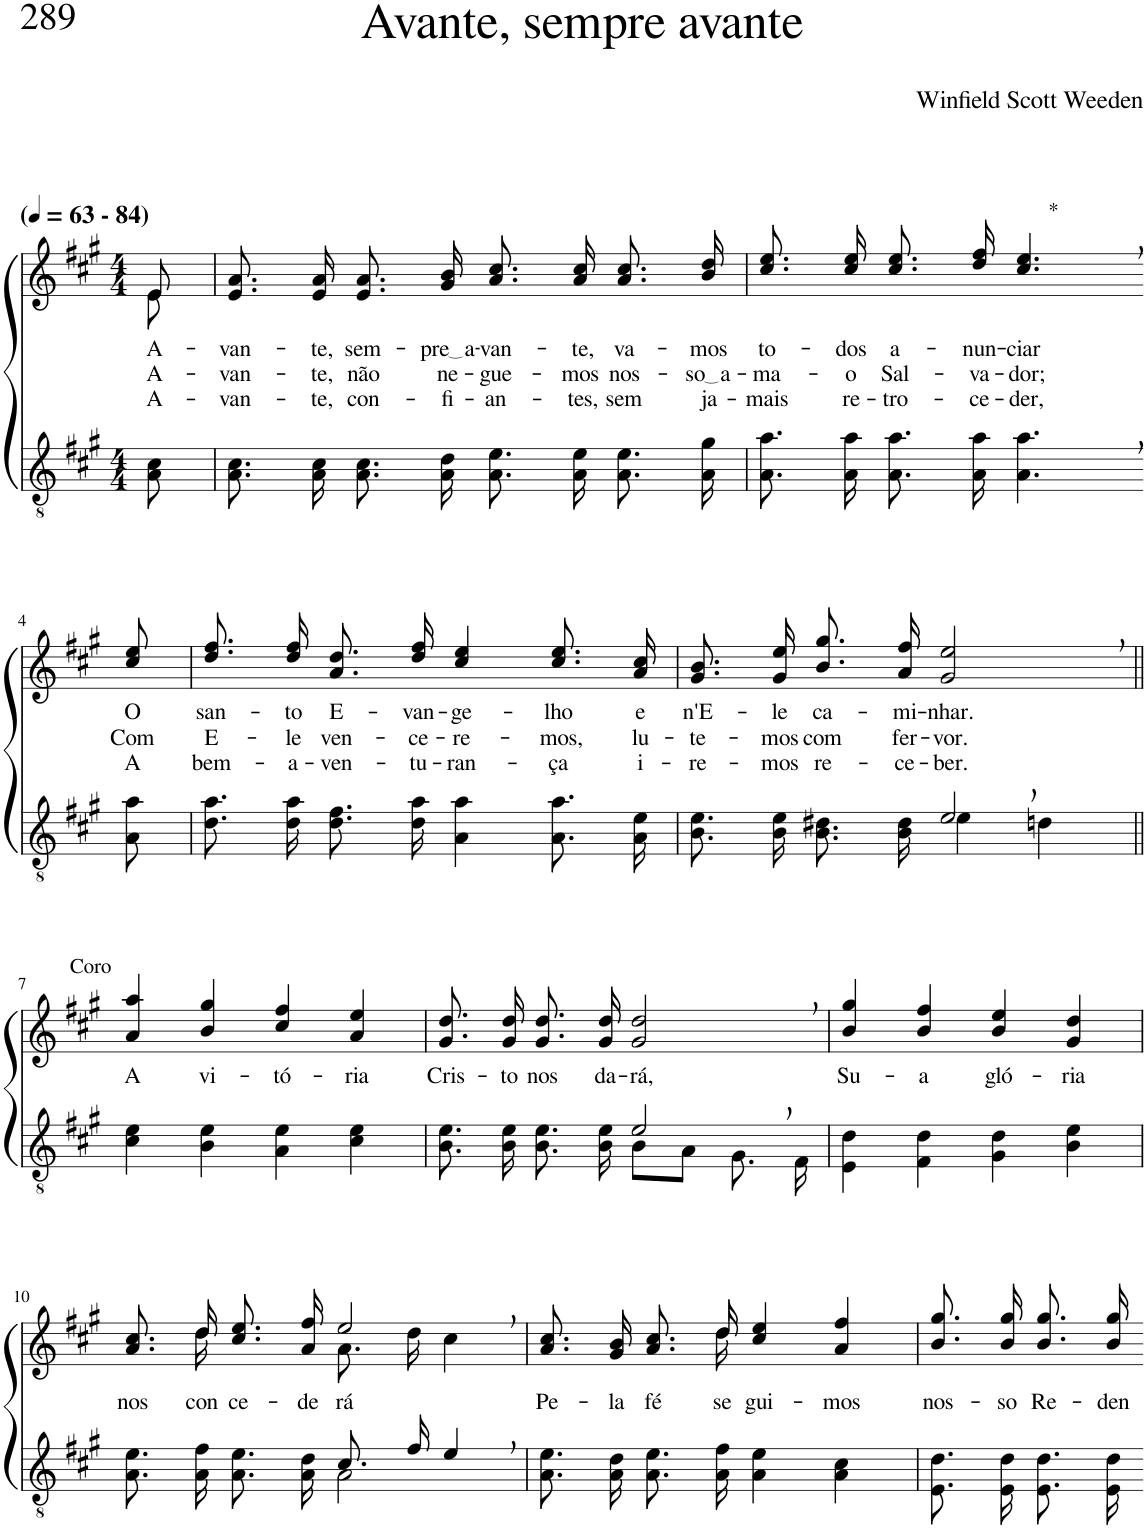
**kern	**kern	**text	**text	**text
*part2	*part1	*part1	*part1	*part1
*staff2	*staff1	*staff1	*staff1	*staff1
*I"Parte III e IV	*I"Parte I e II	*	*	*
*clefGv2	*clefG2	*	*	*
*Trd3c5	*Trd3c5	*	*	*
*k[f#c#g#]	*k[f#c#g#]	*	*	*
*M4/4	*M4/4	*	*	*
*MM63	*MM63	*	*	*
=1	=1	=1	=1	=1
!	!LO:TX:a:B:t=(	!	!	!
!	!LO:TX:a:B:t=- 84)	!	!	!
!	!	!LO:LY:b	!LO:LY:b	!LO:LY:b
*	*^	*	*	*
8A\ 8c#\	8e\	8e/	A-	A-	A-
=2	=2	=2	=2	=2	=2
!	!	!	!LO:LY:b	!LO:LY:b	!LO:LY:b
*	*v	*v	*	*	*
8.A\ 8.c#\	8.e/ 8.a/L	-van-	-van-	-van-
!	!	!LO:LY:b	!LO:LY:b	!LO:LY:b
16A\ 16c#\	16e/ 16a/Jk	-te,	-te,	-te,
!	!	!LO:LY:b	!LO:LY:b	!LO:LY:b
8.A\ 8.c#\	8.e/ 8.a/L	sem-	não	con-
!	!	!LO:LY:b	!LO:LY:b	!LO:LY:b
16A\ 16d\	16g#/ 16b/Jk	pre a	ne-	-fi-
!	!	!LO:LY:b	!LO:LY:b	!LO:LY:b
8.A\ 8.e\	8.a\ 8.cc#\L	-van-	-gue-	-an-
!	!	!LO:LY:b	!LO:LY:b	!LO:LY:b
16A\ 16e\	16a\ 16cc#\Jk	-te,	-mos	-tes,
!	!	!LO:LY:b	!LO:LY:b	!LO:LY:b
8.A\ 8.e\	8.a\ 8.cc#\L	va-	nos-	sem
!	!	!LO:LY:b	!LO:LY:b	!LO:LY:b
16A\ 16g#\	16b\ 16dd\Jk	-mos	so a	ja-
=3	=3	=3	=3	=3
!	!	!LO:LY:b	!LO:LY:b	!LO:LY:b
8.A\ 8.a\	8.cc#\ 8.ee\L	to-	-ma-	-mais
!	!	!LO:LY:b	!LO:LY:b	!LO:LY:b
16A\ 16a\	16cc#\ 16ee\Jk	-dos	-o	re-
!	!	!LO:LY:b	!LO:LY:b	!LO:LY:b
8.A\ 8.a\	8.cc#\ 8.ee\L	a-	Sal-	-tro-
!	!	!LO:LY:b	!LO:LY:b	!LO:LY:b
16A\ 16a\	16dd\ 16ff#\Jk	-nun-	-va-	-ce-
!	!LO:TX:a:t=*	!	!	!
!	!	!LO:LY:b	!LO:LY:b	!LO:LY:b
4.A\, 4.a\,	4.cc#/, 4.ee/,	-ciar	-dor;	-der,
!!LO:LB:g=z
=4-	=4-	=4-	=4-	=4-
!	!	!LO:LY:b	!LO:LY:b	!LO:LY:b
8A\ 8a\	8cc#/ 8ee/	O	Com	A
=5	=5	=5	=5	=5
!	!	!LO:LY:b	!LO:LY:b	!LO:LY:b
8.d\ 8.a\	8.dd\ 8.ff#\L	san-	E-	bem-
!	!	!LO:LY:b	!LO:LY:b	!LO:LY:b
16d\ 16a\	16dd\ 16ff#\Jk	-to	-le	-a-
!	!	!LO:LY:b	!LO:LY:b	!LO:LY:b
8.d\ 8.f#\	8.a\ 8.dd\L	E-	ven-	-ven-
!	!	!LO:LY:b	!LO:LY:b	!LO:LY:b
16d\ 16a\	16dd\ 16ff#\Jk	-van-	-ce-	-tu-
!	!	!LO:LY:b	!LO:LY:b	!LO:LY:b
4A\ 4a\	4cc#/ 4ee/	-ge-	-re-	-ran-
!	!	!LO:LY:b	!LO:LY:b	!LO:LY:b
8.A\ 8.a\	8.cc#\ 8.ee\L	-lho	-mos,	-ça
!	!	!LO:LY:b	!LO:LY:b	!LO:LY:b
16A\ 16e\	16a\ 16cc#\Jk	e	lu-	i-
=6	=6	=6	=6	=6
*^	*	*	*	*
!	!	!	!LO:LY:b	!LO:LY:b	!LO:LY:b
2ryy	8.B\ 8.e\	8.g#\ 8.b\L	n'E-	-te-	-re-
!	!	!	!LO:LY:b	!LO:LY:b	!LO:LY:b
.	16B\ 16e\	16g#\ 16ee\Jk	-le	-mos	-mos
!	!	!	!LO:LY:b	!LO:LY:b	!LO:LY:b
.	8.B\ 8.d#X\	8.b\ 8.gg#\L	ca-	com	re-
!	!	!	!LO:LY:b	!LO:LY:b	!LO:LY:b
.	16B\ 16d#\	16a\ 16ff#\Jk	-mi-	fer-	-ce-
!	!	!	!LO:LY:b	!LO:LY:b	!LO:LY:b
2e,/	4e\	2g#/, 2ee/,	-nhar.	-vor.	-ber.
.	4dn\	.	.	.	.
!!LO:LB:g=z
=7||	=7||	=7||	=7||	=7||	=7||
!	!	!LO:TX:a:t=Coro	!	!	!
!	!	!	!LO:LY:b	!	!
*v	*v	*	*	*	*
4c#\ 4e\	4a/ 4aa/	A	.	.
!	!	!LO:LY:b	!	!
4B\ 4e\	4b/ 4gg#/	vi-	.	.
!	!	!LO:LY:b	!	!
4A\ 4e\	4cc#/ 4ff#/	-tó-	.	.
!	!	!LO:LY:b	!	!
4c#\ 4e\	4a/ 4ee/	-ria	.	.
=8	=8	=8	=8	=8
*^	*	*	*	*
!	!	!	!LO:LY:b	!	!
2ryy	8.B\ 8.e\	8.g#\ 8.dd\L	Cris-	.	.
!	!	!	!LO:LY:b	!	!
.	16B\ 16e\	16g#\ 16dd\Jk	-to	.	.
!	!	!	!LO:LY:b	!	!
.	8.B\ 8.e\	8.g#\ 8.dd\L	nos	.	.
!	!	!	!LO:LY:b	!	!
.	16B\ 16e\	16g#\ 16dd\Jk	da-	.	.
!	!	!	!LO:LY:b	!	!
2e,/	8B\L	2g#/, 2dd/,	-rá,	.	.
.	8A\J	.	.	.	.
.	8.G#\	.	.	.	.
.	16F#\	.	.	.	.
=9	=9	=9	=9	=9	=9
!	!	!	!LO:LY:b	!	!
*v	*v	*	*	*	*
4E\ 4d\	4b/ 4gg#/	Su-	.	.
!	!	!LO:LY:b	!	!
4F#\ 4d\	4b/ 4ff#/	-a	.	.
!	!	!LO:LY:b	!	!
4G#\ 4d\	4b/ 4ee/	gló-	.	.
!	!	!LO:LY:b	!	!
4B\ 4e\	4g#/ 4dd/	-ria	.	.
!!LO:LB:g=z
=10	=10	=10	=10	=10
*^	*	*	*	*
!	!	!	!LO:LY:b	!	!
*	*	*^	*	*	*
2ryy	8.A\ 8.e\	8.a\ 8.cc#\L	8.ryy	nos	.	.
!	!	!	!	!LO:LY:b	!	!
.	16A\ 16f#\	16dd\Jk	16dd\	con-	.	.
!	!	!	!	!LO:LY:b	!	!
.	8.A\ 8.e\	8.cc#\ 8.ee\L	4ryy	-ce-	.	.
!	!	!	!	!LO:LY:b	!	!
.	16A\ 16d\	16a\ 16ff#\Jk	.	-de-	.	.
!	!	!	!	!LO:LY:b	!	!
8.c#/	2A\	2ee,/	8.a\L	-rá	.	.
16f#/	.	.	16dd\Jk	.	.	.
4e,/	.	.	4cc#\	.	.	.
*v	*v	*	*	*	*	*
=11	=11	=11	=11	=11	=11
!	!	!	!LO:LY:b	!	!
8.A\ 8.e\	8.a/ 8.cc#/L	4..ryy	-Pe-	.	.
!	!	!	!LO:LY:b	!	!
16A\ 16d\	16g#/ 16b/Jk	.	-la	.	.
!	!	!	!LO:LY:b	!	!
8.A\ 8.e\	8.a\ 8.cc#\L	.	fé	.	.
!	!	!	!LO:LY:b	!	!
16A\ 16f#\	16dd\Jk	16dd\	se-	.	.
!	!	!	!LO:LY:b	!	!
4A\ 4e\	4cc#/ 4ee/	2ryy	-gui-	.	.
!	!	!	!LO:LY:b	!	!
4A\ 4c#\	4a/ 4ff#/	.	-mos	.	.
*	*v	*v	*	*	*
=12	=12	=12	=12	=12
!	!	!LO:LY:b	!	!
8.E\ 8.d\	8.b\ 8.gg#\L	nos-	.	.
!	!	!LO:LY:b	!	!
16E\ 16d\	16b\ 16gg#\Jk	-so	.	.
!	!	!LO:LY:b	!	!
8.E\ 8.d\	8.b\ 8.gg#\L	Re-	.	.
!	!	!LO:LY:b	!	!
16E\ 16d\	16b\ 16gg#\Jk	-den-	.	.
=-	=-	=-	=-	=-
*-	*-	*-	*-	*-
